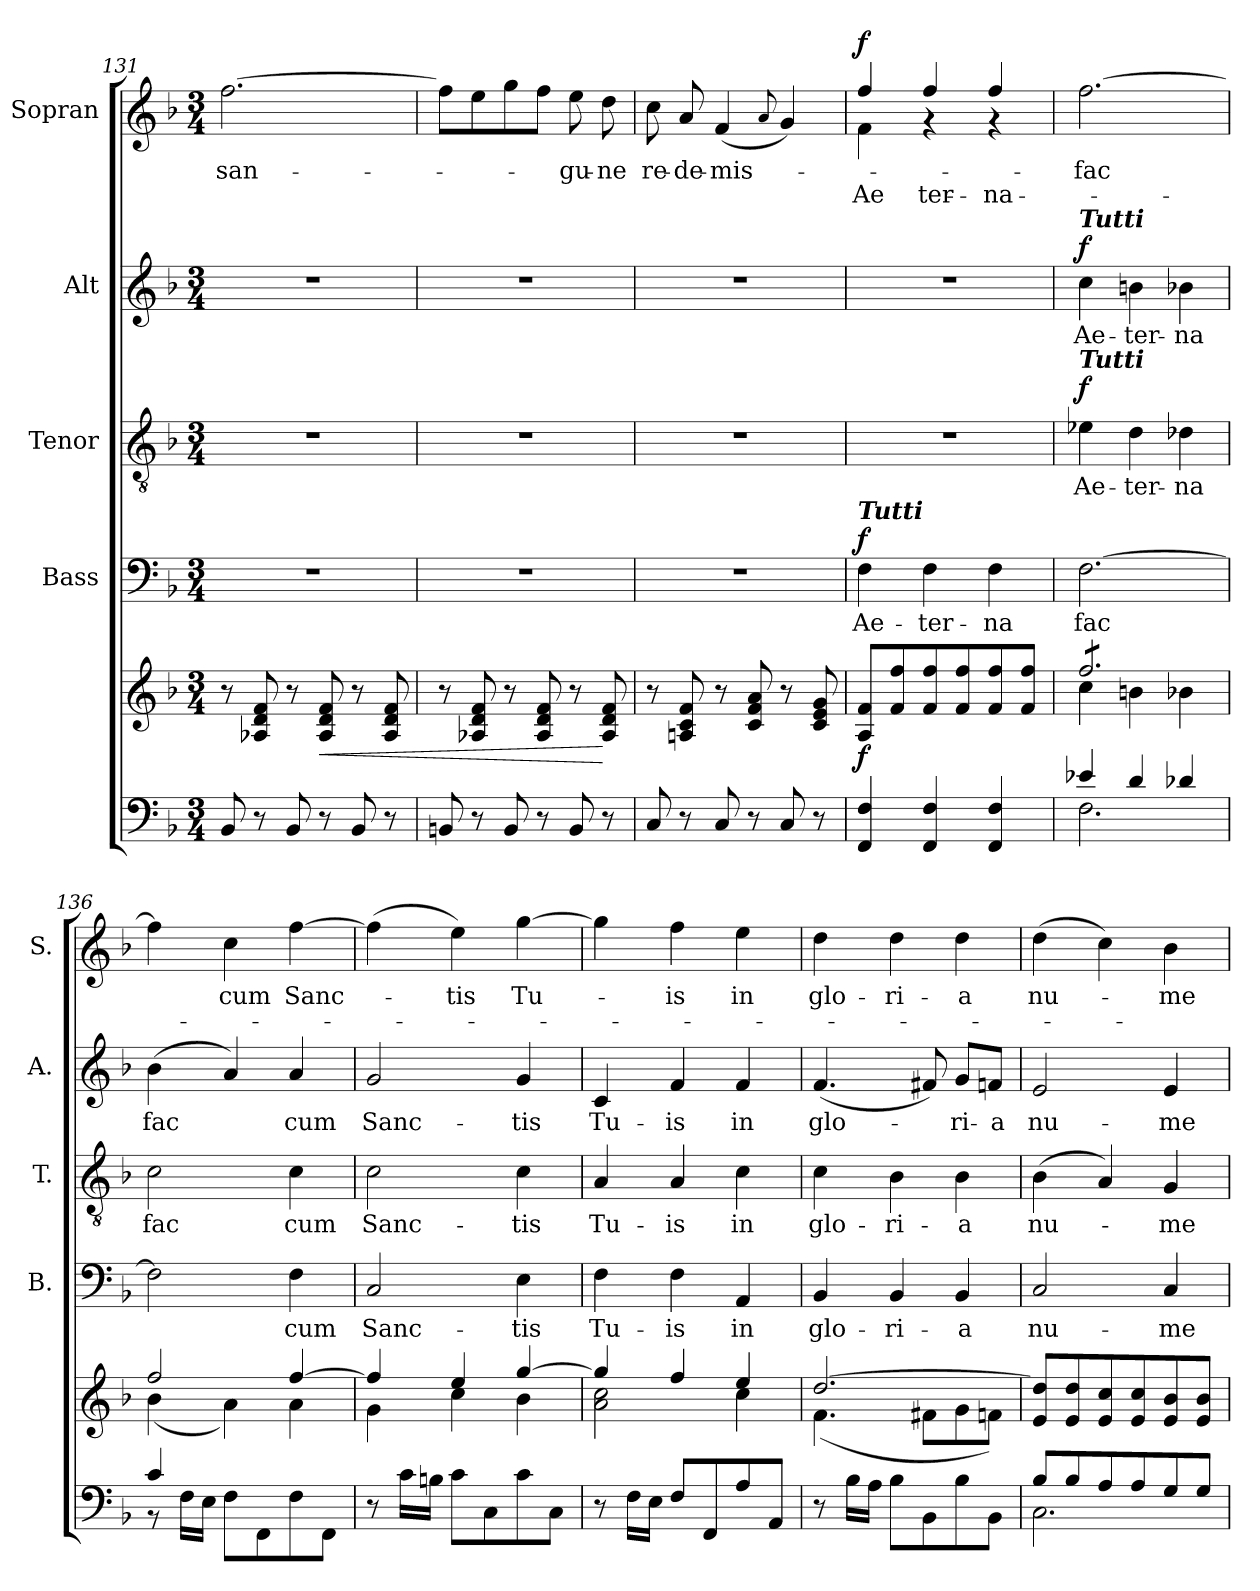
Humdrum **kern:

**kern	**kern	**dynam	**kern	**text	**dynam	**kern	**text	**dynam	**kern	**text	**dynam	**kern	**text	**text	**dynam
*part5	*part5	*part5	*part4	*part4	*part4	*part3	*part3	*part3	*part2	*part2	*part2	*part1	*part1	*part1	*part1
*staff6	*staff5	*staff5/6	*staff4	*staff4	*staff4	*staff3	*staff3	*staff3	*staff2	*staff2	*staff2	*staff1	*staff1	*staff1	*staff1
*	*	*	*I"Bass	*	*	*I"Tenor	*	*	*I"Alt	*	*	*I"Sopran	*	*	*
*	*	*	*I'B.	*	*	*I'T.	*	*	*I'A.	*	*	*I'S.	*	*	*
*clefF4	*clefG2	*	*clefF4	*	*	*clefGv2	*	*	*clefG2	*	*	*clefG2	*	*	*
*k[b-]	*k[b-]	*	*k[b-]	*	*	*k[b-]	*	*	*k[b-]	*	*	*k[b-]	*	*	*
*F:	*F:	*	*F:	*	*	*F:	*	*	*F:	*	*	*F:	*	*	*
*M3/4	*M3/4	*	*M3/4	*	*	*M3/4	*	*	*M3/4	*	*	*M3/4	*	*	*
=131	=131	=131	=131	=131	=131	=131	=131	=131	=131	=131	=131	=131	=131	=131	=131
!	!	!	!	!	!	!	!	!	!	!	!	!	!LO:LY:b	!	!
8BB-/	8r	.	2.r	.	.	2.r	.	.	2.r	.	.	[2.ff\	san-	.	.
8r	8A-X/ 8d/ 8f/	.	.	.	.	.	.	.	.	.	.	.	.	.	.
8BB-/	8r	.	.	.	.	.	.	.	.	.	.	.	.	.	.
!	!	!LO:HP:b	!	!	!	!	!	!	!	!	!	!	!	!	!
8r	8A-/ 8d/ 8f/	<	.	.	.	.	.	.	.	.	.	.	.	.	.
8BB-/	8r	.	.	.	.	.	.	.	.	.	.	.	.	.	.
8r	8A-/ 8d/ 8f/	.	.	.	.	.	.	.	.	.	.	.	.	.	.
=132	=132	=132	=132	=132	=132	=132	=132	=132	=132	=132	=132	=132	=132	=132	=132
8BBn/	8r	.	2.r	.	.	2.r	.	.	2.r	.	.	8ff\L]	.	.	.
8r	8A-X/ 8d/ 8f/	.	.	.	.	.	.	.	.	.	.	8ee\	.	.	.
8BB/	8r	.	.	.	.	.	.	.	.	.	.	8gg\	.	.	.
8r	8A-/ 8d/ 8f/	.	.	.	.	.	.	.	.	.	.	8ff\J	.	.	.
!	!	!	!	!	!	!	!	!	!	!	!	!	!LO:LY:b	!	!
8BB/	8r	.	.	.	.	.	.	.	.	.	.	8ee\	-gu-	.	.
!	!	!	!	!	!	!	!	!	!	!	!	!	!LO:LY:b	!	!
8r	8A-/ 8d/ 8f/	[	.	.	.	.	.	.	.	.	.	8dd\	-ne	.	.
=133	=133	=133	=133	=133	=133	=133	=133	=133	=133	=133	=133	=133	=133	=133	=133
!	!	!	!	!	!	!	!	!	!	!	!	!	!LO:LY:b	!	!
8C/	8r	.	2.r	.	.	2.r	.	.	2.r	.	.	8cc\	re-	.	.
!	!	!	!	!	!	!	!	!	!	!	!	!	!LO:LY:b	!	!
8r	8An/ 8c/ 8f/	.	.	.	.	.	.	.	.	.	.	8a/	-de-	.	.
!	!	!	!	!	!	!	!	!	!	!	!	!	!LO:LY:b	!	!
8C/	8r	.	.	.	.	.	.	.	.	.	.	(<4f/	-mis-	.	.
8r	8c/ 8f/ 8a/	.	.	.	.	.	.	.	.	.	.	.	.	.	.
.	.	.	.	.	.	.	.	.	.	.	.	8qqa/	.	.	.
8C/	8r	.	.	.	.	.	.	.	.	.	.	4g/)	.	.	.
8r	8c/ 8e/ 8g/	.	.	.	.	.	.	.	.	.	.	.	.	.	.
=134	=134	=134	=134	=134	=134	=134	=134	=134	=134	=134	=134	=134	=134	=134	=134
!	!	!	!	!	!	!	!	!	!	!	!	!LO:TX:a:Bi:t=Tutti	!	!	!
!	!	!	!LO:TX:a:Bi:t=Tutti	!	!	!	!	!	!	!	!	!	!	!	!
!	!	!	!	!LO:LY:b	!	!	!	!	!	!	!	!	!LO:LY:b	!	!
*	*	*	*	*	*	*	*	*	*	*	*	*^	*	*	*
!	!	!LO:DY:b	!	!	!LO:DY:a	!	!	!	!	!	!	!	!	!	!LO:LY:a	!LO:DY:b
4FF/ 4F/	8A/ 8f/L	f	4F\	Ae-	f	2.r	.	.	2.r	.	.	4f\	4ff/	.	Ae-	f
.	8f/ 8ff/	.	.	.	.	.	.	.	.	.	.	.	.	.	.	.
!	!	!	!	!LO:LY:b	!	!	!	!	!	!	!	!	!	!	!LO:LY:a	!
4FF/ 4F/	8f/ 8ff/	.	4F\	-ter-	.	.	.	.	.	.	.	4rf	4ff/	.	-ter-	.
.	8f/ 8ff/	.	.	.	.	.	.	.	.	.	.	.	.	.	.	.
!	!	!	!	!LO:LY:b	!	!	!	!	!	!	!	!	!	!	!LO:LY:a	!
4FF/ 4F/	8f/ 8ff/	.	4F\	-na	.	.	.	.	.	.	.	4rf	4ff/	.	-na	.
.	8f/ 8ff/J	.	.	.	.	.	.	.	.	.	.	.	.	.	.	.
*	*	*	*	*	*	*	*	*	*	*	*	*v	*v	*	*	*
=135	=135	=135	=135	=135	=135	=135	=135	=135	=135	=135	=135	=135	=135	=135	=135
*^	*^	*	*	*	*	*	*	*	*	*	*	*	*	*	*
!	!	!	!	!	!	!	!	!	!	!	!LO:TX:a:Bi:t=Tutti	!	!	!	!	!	!
!	!	!	!	!	!	!	!	!LO:TX:a:Bi:t=Tutti	!	!	!	!	!	!	!	!	!
!	!	!	!	!	!	!LO:LY:b	!	!	!LO:LY:b	!LO:DY:a	!	!LO:LY:b	!LO:DY:a	!	!LO:LY:b	!	!
*	*	*tremolo	*	*	*	*	*	*	*	*	*	*	*	*	*	*	*
4e-X/	2.F\	8ff/L	4cc\	.	[2.F\	fac	.	4e-X\	Ae-	f	4cc\	Ae-	f	[2.ff\	fac	.	.
.	.	8ff/	.	.	.	.	.	.	.	.	.	.	.	.	.	.	.
!	!	!	!	!	!	!	!	!	!LO:LY:b	!	!	!LO:LY:b	!	!	!	!	!
4d/	.	8ff/	4bn\	.	.	.	.	4d\	-ter-	.	4bn\	-ter-	.	.	.	.	.
.	.	8ff/	.	.	.	.	.	.	.	.	.	.	.	.	.	.	.
!	!	!	!	!	!	!	!	!	!LO:LY:b	!	!	!LO:LY:b	!	!	!	!	!
4d-X/	.	8ff/	4b-X\	.	.	.	.	4d-X\	-na	.	4b-X\	-na	.	.	.	.	.
.	.	8ff/J	.	.	.	.	.	.	.	.	.	.	.	.	.	.	.
*	*	*Xtremolo	*	*	*	*	*	*	*	*	*	*	*	*	*	*	*
!!LO:PB:g=z
=136	=136	=136	=136	=136	=136	=136	=136	=136	=136	=136	=136	=136	=136	=136	=136	=136	=136
!	!	!	!	!	!	!	!	!	!LO:LY:b	!	!	!LO:LY:b	!	!	!	!	!
4c/	8r	2ff/	(<4b-\	.	2F\]	.	.	2c\	fac	.	(>4b-\	fac	.	4ff\]	.	.	.
.	16F\LL	.	.	.	.	.	.	.	.	.	.	.	.	.	.	.	.
.	16E\JJ	.	.	.	.	.	.	.	.	.	.	.	.	.	.	.	.
!	!	!	!	!	!	!	!	!	!	!	!	!	!	!	!LO:LY:b	!	!
2ryy	8F\L	.	4a\)	.	.	.	.	.	.	.	4a/)	.	.	4cc\	cum	.	.
.	8FF\	.	.	.	.	.	.	.	.	.	.	.	.	.	.	.	.
!	!	!	!	!	!	!LO:LY:b	!	!	!LO:LY:b	!	!	!LO:LY:b	!	!	!LO:LY:b	!	!
.	8F\	[>4ff/	4a\	.	4F\	cum	.	4c\	cum	.	4a/	cum	.	[4ff\	Sanc-	.	.
.	8FF\J	.	.	.	.	.	.	.	.	.	.	.	.	.	.	.	.
=137	=137	=137	=137	=137	=137	=137	=137	=137	=137	=137	=137	=137	=137	=137	=137	=137	=137
!	!	!	!	!	!	!LO:LY:b	!	!	!LO:LY:b	!	!	!LO:LY:b	!	!	!	!	!
*v	*v	*	*	*	*	*	*	*	*	*	*	*	*	*	*	*	*
8r	4ff/]	4g\	.	2C/	Sanc-	.	2c\	Sanc-	.	2g/	Sanc-	.	(>4ff\]	.	.	.
16c\LL	.	.	.	.	.	.	.	.	.	.	.	.	.	.	.	.
16Bn\JJ	.	.	.	.	.	.	.	.	.	.	.	.	.	.	.	.
!	!	!	!	!	!	!	!	!	!	!	!	!	!	!LO:LY:b	!	!
8c\L	4ee/	4cc\	.	.	.	.	.	.	.	.	.	.	4ee\)	-tis	.	.
8C\	.	.	.	.	.	.	.	.	.	.	.	.	.	.	.	.
!	!	!	!	!	!LO:LY:b	!	!	!LO:LY:b	!	!	!LO:LY:b	!	!	!LO:LY:b	!	!
8c\	[>4gg/	4b-\	.	4E\	-tis	.	4c\	-tis	.	4g/	-tis	.	[4gg\	Tu-	.	.
8C\J	.	.	.	.	.	.	.	.	.	.	.	.	.	.	.	.
=138	=138	=138	=138	=138	=138	=138	=138	=138	=138	=138	=138	=138	=138	=138	=138	=138
!	!	!	!	!	!LO:LY:b	!	!	!LO:LY:b	!	!	!LO:LY:b	!	!	!	!	!
8r	4gg/]	2a\ 2cc\	.	4F\	Tu-	.	4A/	Tu-	.	4c/	Tu-	.	4gg\]	.	.	.
16F\LL	.	.	.	.	.	.	.	.	.	.	.	.	.	.	.	.
16E\JJ	.	.	.	.	.	.	.	.	.	.	.	.	.	.	.	.
!	!	!	!	!	!LO:LY:b	!	!	!LO:LY:b	!	!	!LO:LY:b	!	!	!LO:LY:b	!	!
8F/L	4ff/	.	.	4F\	-is	.	4A/	-is	.	4f/	-is	.	4ff\	-is	.	.
8FF/	.	.	.	.	.	.	.	.	.	.	.	.	.	.	.	.
!	!	!	!	!	!LO:LY:b	!	!	!LO:LY:b	!	!	!LO:LY:b	!	!	!LO:LY:b	!	!
8A/	4ee/	4cc\	.	4AA/	in	.	4c\	in	.	4f/	in	.	4ee\	in	.	.
8AA/J	.	.	.	.	.	.	.	.	.	.	.	.	.	.	.	.
=139	=139	=139	=139	=139	=139	=139	=139	=139	=139	=139	=139	=139	=139	=139	=139	=139
!	!	!	!	!	!LO:LY:b	!	!	!LO:LY:b	!	!	!LO:LY:b	!	!	!LO:LY:b	!	!
8r	[>2.dd/	(<4.f\	.	4BB-/	glo-	.	4c\	glo-	.	(<4.f/	glo-	.	4dd\	glo-	.	.
16B-\LL	.	.	.	.	.	.	.	.	.	.	.	.	.	.	.	.
16A\JJ	.	.	.	.	.	.	.	.	.	.	.	.	.	.	.	.
!	!	!	!	!	!LO:LY:b	!	!	!LO:LY:b	!	!	!	!	!	!LO:LY:b	!	!
8B-\L	.	.	.	4BB-/	-ri-	.	4B-\	-ri-	.	.	.	.	4dd\	-ri-	.	.
8BB-\	.	8f#X\L	.	.	.	.	.	.	.	8f#X/)	.	.	.	.	.	.
!	!	!	!	!	!LO:LY:b	!	!	!LO:LY:b	!	!	!LO:LY:b	!	!	!LO:LY:b	!	!
8B-\	.	8g\	.	4BB-/	-a	.	4B-\	-a	.	8g/L	-ri-	.	4dd\	-a	.	.
!	!	!	!	!	!	!	!	!	!	!	!LO:LY:b	!	!	!	!	!
8BB-\J	.	8fn\J)	.	.	.	.	.	.	.	8fn/J	-a	.	.	.	.	.
=140	=140	=140	=140	=140	=140	=140	=140	=140	=140	=140	=140	=140	=140	=140	=140	=140
*^	*	*	*	*	*	*	*	*	*	*	*	*	*	*	*	*
!	!	!	!	!	!	!LO:LY:b	!	!	!LO:LY:b	!	!	!LO:LY:b	!	!	!LO:LY:b	!	!
*	*	*v	*v	*	*	*	*	*	*	*	*	*	*	*	*	*	*
8B-/L	2.C\	8e/ 8dd/]L	.	2C/	nu-	.	(>4B-\	nu-	.	2e/	nu-	.	(>4dd\	nu-	.	.
8B-/	.	8e/ 8dd/	.	.	.	.	.	.	.	.	.	.	.	.	.	.
8A/	.	8e/ 8cc/	.	.	.	.	4A/)	.	.	.	.	.	4cc\)	.	.	.
8A/	.	8e/ 8cc/	.	.	.	.	.	.	.	.	.	.	.	.	.	.
!	!	!	!	!	!LO:LY:b	!	!	!LO:LY:b	!	!	!LO:LY:b	!	!	!LO:LY:b	!	!
8G/	.	8e/ 8b-/	.	4C/	-me-	.	4G/	-me-	.	4e/	-me-	.	4b-\	-me-	.	.
8G/J	.	8e/ 8b-/J	.	.	.	.	.	.	.	.	.	.	.	.	.	.
*v	*v	*	*	*	*	*	*	*	*	*	*	*	*	*	*	*
=	=	=	=	=	=	=	=	=	=	=	=	=	=	=	=
*-	*-	*-	*-	*-	*-	*-	*-	*-	*-	*-	*-	*-	*-	*-	*-
